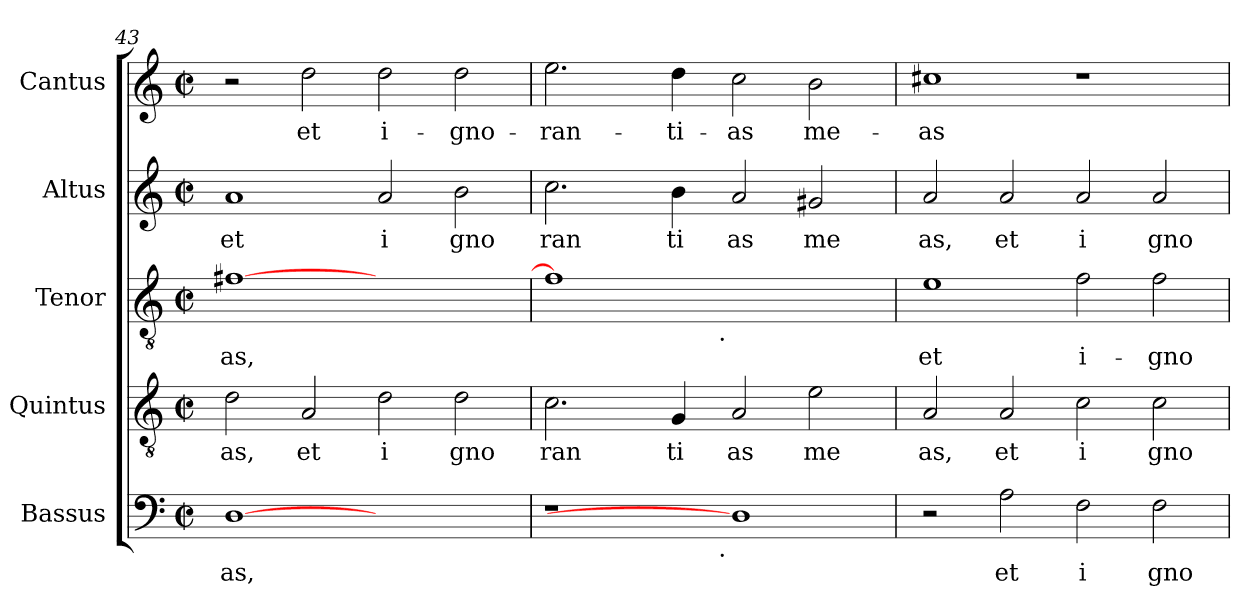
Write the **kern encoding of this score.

**kern	**text	**kern	**text	**kern	**text	**kern	**text	**kern	**text
*part5	*part5	*part4	*part4	*part3	*part3	*part2	*part2	*part1	*part1
*staff5	*staff5	*staff4	*staff4	*staff3	*staff3	*staff2	*staff2	*staff1	*staff1
*I"Bassus	*	*I"Quintus	*	*I"Tenor	*	*I"Altus	*	*I"Cantus	*
*clefF4	*	*clefGv2	*	*clefGv2	*	*clefG2	*	*clefG2	*
*k[]	*	*k[]	*	*k[]	*	*k[]	*	*k[]	*
*C:	*	*C:	*	*C:	*	*C:	*	*C:	*
*M2/2	*	*M2/2	*	*M2/2	*	*M2/2	*	*M2/2	*
*met(c|)	*	*met(c|)	*	*met(c|)	*	*met(c|)	*	*met(c|)	*
=43	=43	=43	=43	=43	=43	=43	=43	=43	=43
!	!LO:LY:b:cj	!	!LO:LY:b:cj	!	!LO:LY:b:cj	!	!LO:LY:b:cj	!	!
[1D	as,	2d\	as,	[1f#X	-as,	1a	et	2r	.
!	!	!	!LO:LY:b:cj	!	!	!	!	!	!LO:LY:b:cj
.	.	2A/	et	.	.	.	.	2dd\	et
!	!	!	!LO:LY:b:cj	!	!	!	!LO:LY:b:cj	!	!LO:LY:b:cj
1ryy	.	2d\	i	1ryy	.	2a/	i	2dd\	i-
!	!	!	!LO:LY:b:cj	!	!	!	!LO:LY:b:cj	!	!LO:LY:b:cj
.	.	2d\	gno	.	.	2b\	gno	2dd\	-gno-
=44	=44	=44	=44	=44	=44	=44	=44	=44	=44
!	!	!	!LO:LY:b:cj	!	!	!	!LO:LY:b:cj	!	!LO:LY:b:cj
*^	*	*	*	*^	*	*	*	*	*
1r	2ryy	.	2.c\	ran	1f#]	2ryy	.	2.cc\	ran	2.ee\	-ran-
.	4...ryy	.	.	.	.	4...ryy	.	.	.	.	.
!	!	!	!	!LO:LY:b:cj	!	!	!	!	!LO:LY:b:cj	!	!LO:LY:b:cj
.	.	.	4G/	ti	.	.	.	4b\	ti	4dd\	-ti-
!	!	!	!	!	!	!LO:TX:b:t=.	!	!	!	!	!
!	!LO:TX:b:t=.	!	!	!	!	!	!	!	!	!	!
.	1ryy	.	.	.	.	1ryy	.	.	.	.	.
!	!	!	!	!LO:LY:b:cj	!	!	!	!	!LO:LY:b:cj	!	!LO:LY:b:cj
1D]	.	.	2A/	as	1ryy	.	.	2a/	as	2cc\	-as
!	!	!	!	!LO:LY:b:cj	!	!	!	!	!LO:LY:b:cj	!	!LO:LY:b:cj
.	.	.	2e\	me	.	.	.	2g#X/	me	2b\	me-
.	32ryy	.	.	.	.	32ryy	.	.	.	.	.
=45	=45	=45	=45	=45	=45	=45	=45	=45	=45	=45	=45
!	!	!	!	!LO:LY:b:cj	!	!	!LO:LY:b:cj	!	!LO:LY:b:cj	!	!LO:LY:b:cj
*v	*v	*	*	*	*v	*v	*	*	*	*	*
2r	.	2A/	as,	1e	et	2a/	as,	1cc#X	-as
!	!LO:LY:b:cj	!	!LO:LY:b:cj	!	!	!	!LO:LY:b:cj	!	!
2A\	et	2A/	et	.	.	2a/	et	.	.
!	!LO:LY:b:cj	!	!LO:LY:b:cj	!	!LO:LY:b:cj	!	!LO:LY:b:cj	!	!
2F\	i	2c\	i	2f\	i-	2a/	i	1r	.
!	!LO:LY:b:cj	!	!LO:LY:b:cj	!	!LO:LY:b:cj	!	!LO:LY:b:cj	!	!
2F\	gno	2c\	gno	2f\	-gno-	2a/	gno	.	.
=	=	=	=	=	=	=	=	=	=
*-	*-	*-	*-	*-	*-	*-	*-	*-	*-
